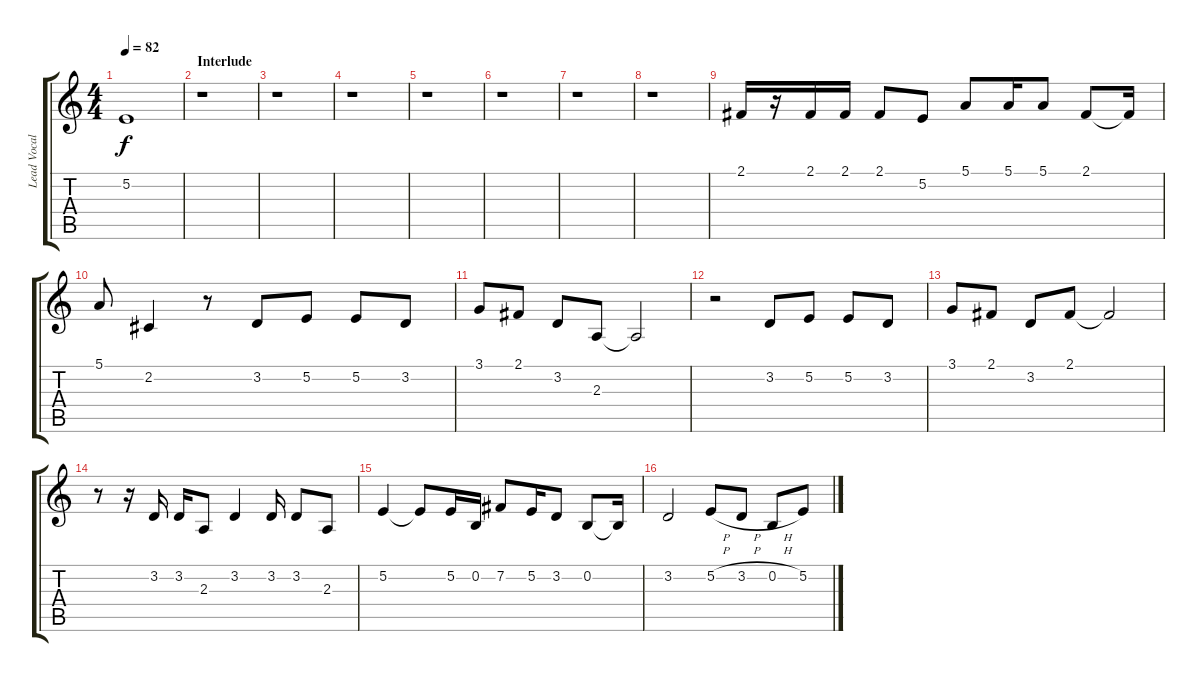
\track ("Lead Vocals" "Lead Vocal") {instrument altosax}
\staff {score tabs}
\tuning (E4 B3 G3 D3 A2 E2) {hide}
\ts (4 4)
\tempo 82
\clef g2
\ks c
5.2.1{dy f} |
\section ("" "Interlude")
r.1 |
r.1 |
r.1 |
r.1 |
r.1 |
r.1 |
r.1 |
2.1.16 r.16 2.1.16 2.1.16 2.1.8 5.2.8 5.1.8 5.1.16 5.1.8 2.1.8 2.1{t}.16 |
5.1.8 2.2.4 r.8 3.2.8 5.2.8 5.2.8 3.2.8 |
3.1.8 2.1.8 3.2.8 2.3.8 2.3{t}.2 |
r.2 3.2.8 5.2.8 5.2.8 3.2.8 |
3.1.8 2.1.8 3.2.8 2.1.8 2.1{t}.2 |
r.8 r.16 3.2.16 3.2.16 2.3.8 3.2.4 3.2.16 3.2.8 2.3.8 |
5.2.4 5.2{t}.8 5.2.16 0.2.16 7.2.8 5.2.16 3.2.8 0.2.8 0.2{t}.16 |
3.2.2 5.2{h}.8 3.2{h}.8 0.2{h}.8 5.2.8
